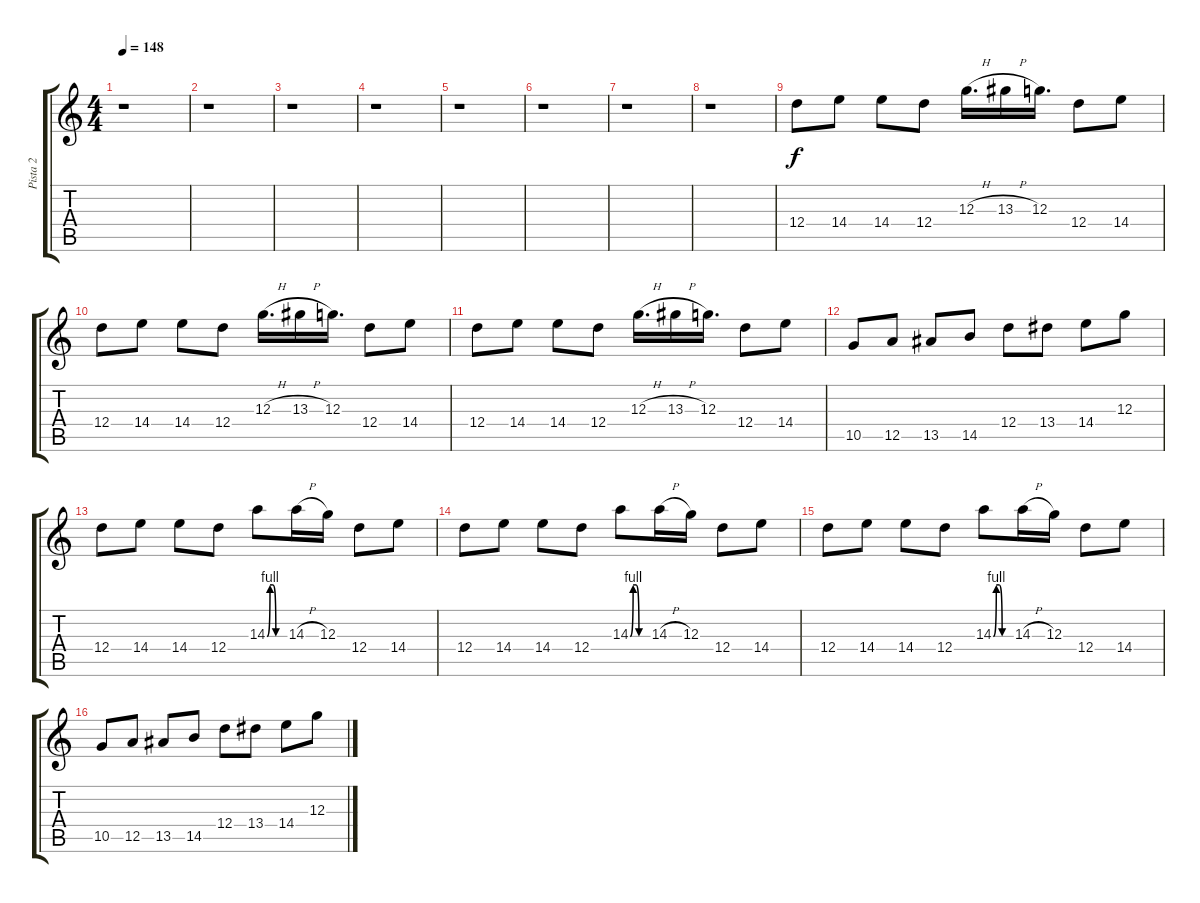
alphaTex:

\track ("Pista 2" "Pista 2") {instrument distortionguitar}
\staff {score tabs}
\tuning (E4 B3 G3 D3 A2 E2) {hide}
\ts (4 4)
\tempo 148
\clef g2
\ks c
r.1{dy f} |
r.1 |
r.1 |
r.1 |
r.1 |
r.1 |
r.1 |
r.1 |
12.4.8 14.4.8 14.4.8 12.4.8 12.3{h}.16{d} 13.3{h}.16 12.3.16{d} 12.4.8 14.4.8 |
12.4.8 14.4.8 14.4.8 12.4.8 12.3{h}.16{d} 13.3{h}.16 12.3.16{d} 12.4.8 14.4.8 |
12.4.8 14.4.8 14.4.8 12.4.8 12.3{h}.16{d} 13.3{h}.16 12.3.16{d} 12.4.8 14.4.8 |
10.5.8 12.5.8 13.5.8 14.5.8 12.4.8 13.4.8 14.4.8 12.3.8 |
12.4.8 14.4.8 14.4.8 12.4.8 14.3{be (custom 0 0 10 4 20 4 30 0 60 0)}.8 14.3{h}.16 12.3.16 12.4.8 14.4.8 |
12.4.8 14.4.8 14.4.8 12.4.8 14.3{be (custom 0 0 10 4 20 4 30 0 60 0)}.8 14.3{h}.16 12.3.16 12.4.8 14.4.8 |
12.4.8 14.4.8 14.4.8 12.4.8 14.3{be (custom 0 0 10 4 20 4 30 0 60 0)}.8 14.3{h}.16 12.3.16 12.4.8 14.4.8 |
10.5.8 12.5.8 13.5.8 14.5.8 12.4.8 13.4.8 14.4.8 12.3.8
